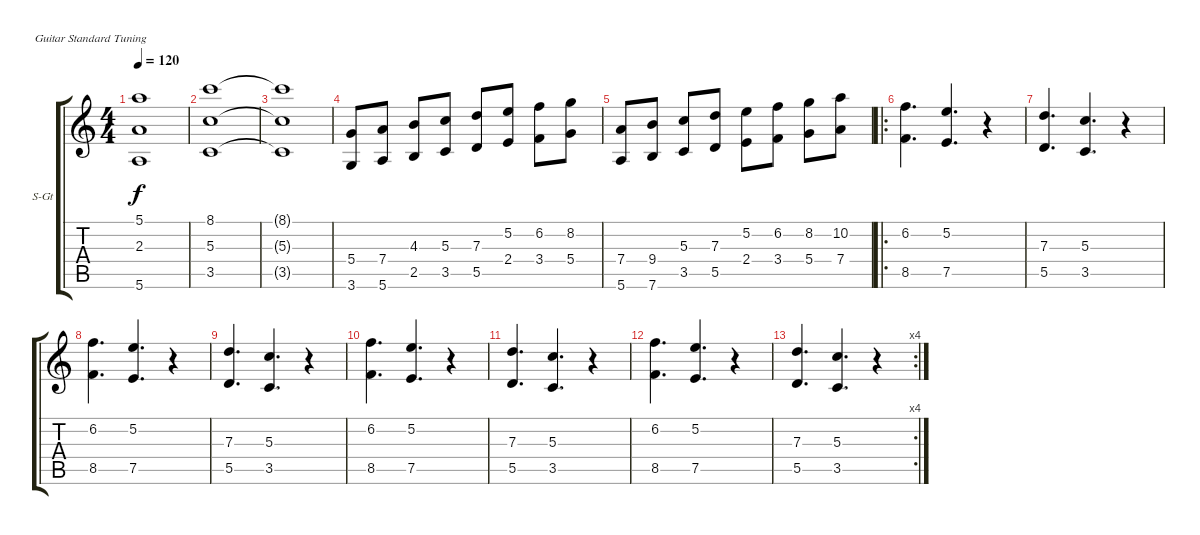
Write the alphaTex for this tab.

\bracketExtendMode groupsimilarinstruments
\firstSystemTrackNameOrientation horizontal
\otherSystemsTrackNameOrientation horizontal
\track ("Äîðîæêà 3" "S-Gt") {instrument electricgrandpiano}
\staff {score tabs}
\tuning (E4 B3 G3 D3 A2 E2)
\displaytranspose 12
\ts (4 4)
\tempo 120
\clef g2
\ks c
(5.1{t} 2.3{t} 5.6{t}).1{dy f} |
(8.1 5.3 3.5).1 |
(8.1{t} 5.3{t} 3.5{t}).1 |
(5.4 3.6).8 (7.4 5.6).8 (4.3 2.5).8 (5.3 3.5).8 (7.3 5.5).8 (5.2 2.4).8 (6.2 3.4).8 (8.2 5.4).8 |
(7.4 5.6).8 (9.4 7.6).8 (5.3 3.5).8 (7.3 5.5).8 (5.2 2.4).8 (6.2 3.4).8 (8.2 5.4).8 (10.2 7.4).8 |
\ro
(6.2 8.5).4{d} (5.2 7.5).4{d} r.4 |
(7.3 5.5).4{d} (5.3 3.5).4{d} r.4 |
(6.2 8.5).4{d} (5.2 7.5).4{d} r.4 |
(7.3 5.5).4{d} (5.3 3.5).4{d} r.4 |
(6.2 8.5).4{d} (5.2 7.5).4{d} r.4 |
(7.3 5.5).4{d} (5.3 3.5).4{d} r.4 |
(6.2 8.5).4{d} (5.2 7.5).4{d} r.4 |
\rc 4
(7.3 5.5).4{d} (5.3 3.5).4{d} r.4
